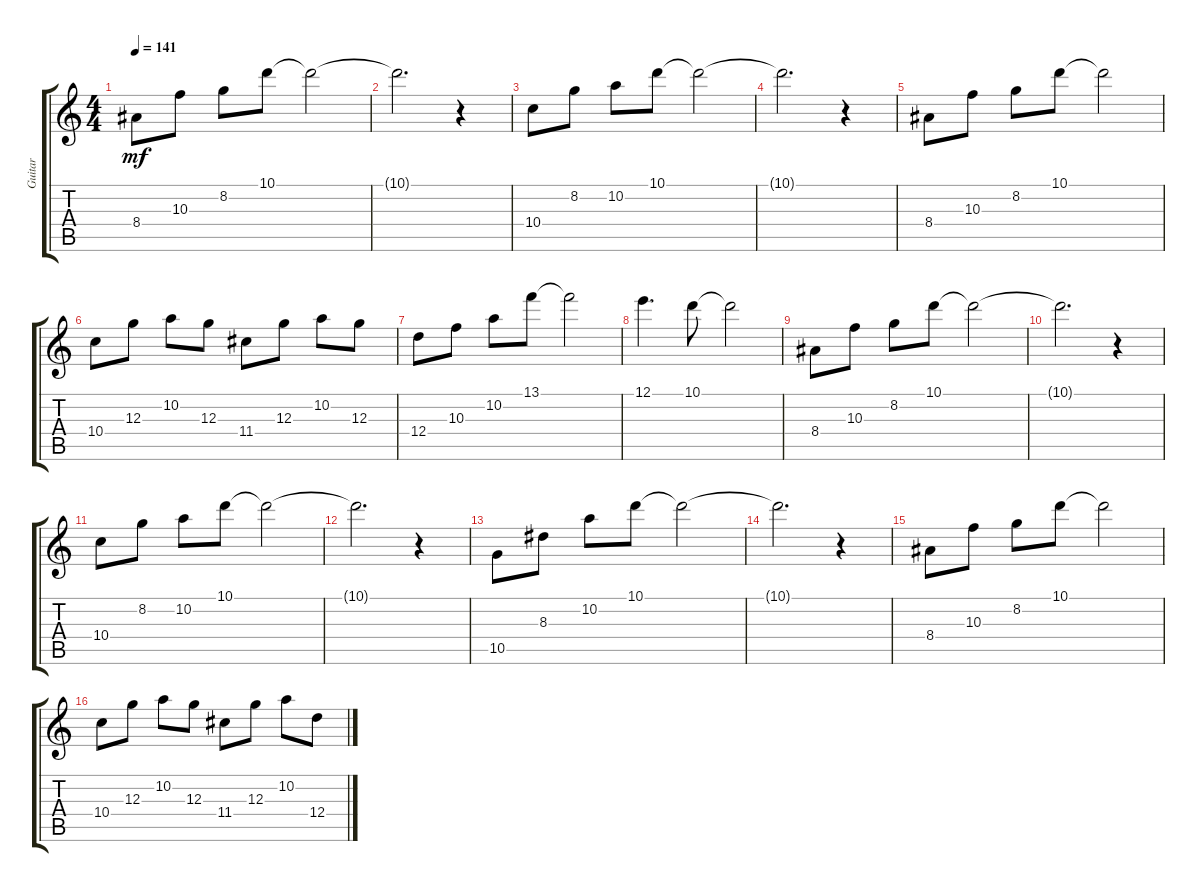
\track ("Guitar" "Guitar") {instrument electricguitarclean}
\staff {score tabs}
\tuning (E4 B3 G3 D3 A2 E2) {hide}
\ts (4 4)
\tempo 141
\clef g2
\ks c
8.4.8{dy mf instrument electricguitarclean} 10.3.8 8.2.8 10.1.8 10.1{t}.2 |
10.1{t}.2{d} r.4 |
10.4.8 8.2.8 10.2.8 10.1.8 10.1{t}.2 |
10.1{t}.2{d} r.4 |
8.4.8 10.3.8 8.2.8 10.1.8 10.1{t}.2 |
10.4.8 12.3.8 10.2.8 12.3.8 11.4.8 12.3.8 10.2.8 12.3.8 |
12.4.8 10.3.8 10.2.8 13.1.8 13.1{t}.2 |
12.1.4{d} 10.1.8 10.1{t}.2 |
8.4.8 10.3.8 8.2.8 10.1.8 10.1{t}.2 |
10.1{t}.2{d} r.4 |
10.4.8 8.2.8 10.2.8 10.1.8 10.1{t}.2 |
10.1{t}.2{d} r.4 |
10.5.8 8.3.8 10.2.8 10.1.8 10.1{t}.2 |
10.1{t}.2{d} r.4 |
8.4.8 10.3.8 8.2.8 10.1.8 10.1{t}.2 |
10.4.8 12.3.8 10.2.8 12.3.8 11.4.8 12.3.8 10.2.8 12.4.8
